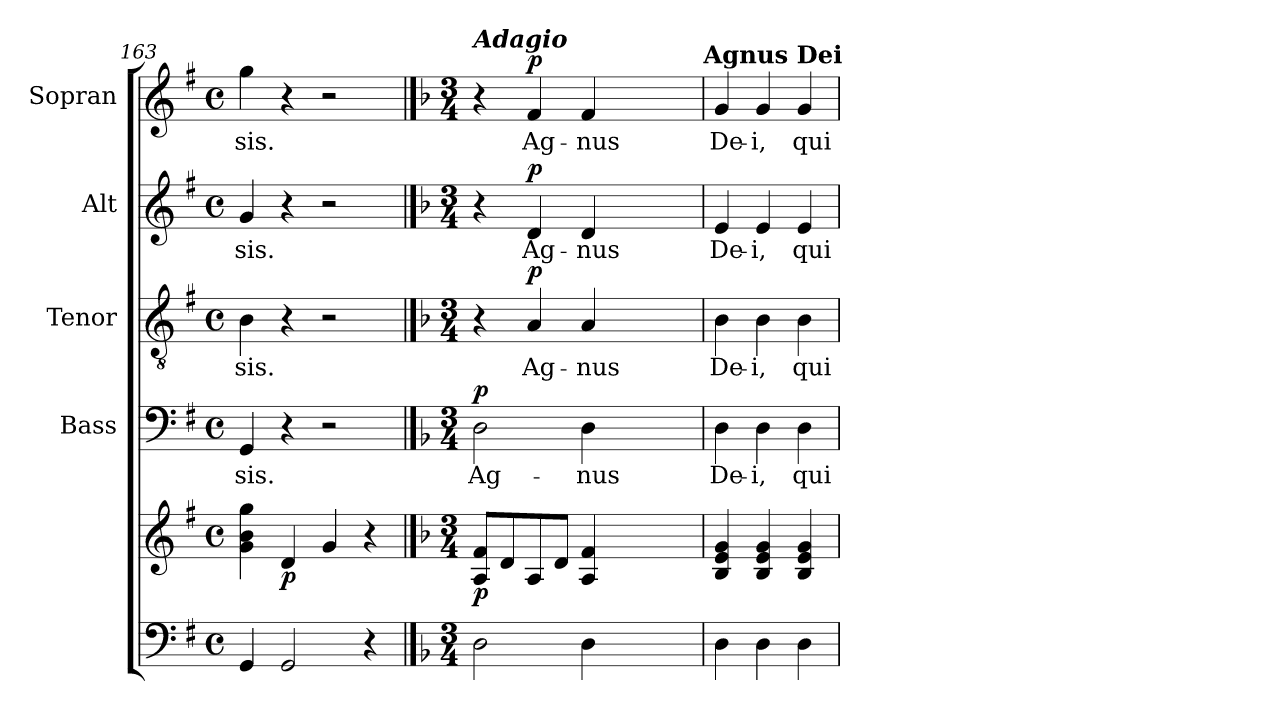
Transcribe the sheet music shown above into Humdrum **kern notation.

**kern	**kern	**dynam	**kern	**text	**dynam	**kern	**text	**dynam	**kern	**text	**dynam	**kern	**text	**dynam
*part5	*part5	*part5	*part4	*part4	*part4	*part3	*part3	*part3	*part2	*part2	*part2	*part1	*part1	*part1
*staff6	*staff5	*staff5/6	*staff4	*staff4	*staff4	*staff3	*staff3	*staff3	*staff2	*staff2	*staff2	*staff1	*staff1	*staff1
*	*	*	*I"Bass	*	*	*I"Tenor	*	*	*I"Alt	*	*	*I"Sopran	*	*
*	*	*	*I'B.	*	*	*I'T.	*	*	*I'A.	*	*	*I'S.	*	*
*clefF4	*clefG2	*	*clefF4	*	*	*clefGv2	*	*	*clefG2	*	*	*clefG2	*	*
*k[f#]	*k[f#]	*	*k[f#]	*	*	*k[f#]	*	*	*k[f#]	*	*	*k[f#]	*	*
*G:	*G:	*	*G:	*	*	*G:	*	*	*G:	*	*	*G:	*	*
*M4/4	*M4/4	*	*M4/4	*	*	*M4/4	*	*	*M4/4	*	*	*M4/4	*	*
*met(c)	*met(c)	*	*met(c)	*	*	*met(c)	*	*	*met(c)	*	*	*met(c)	*	*
=163	=163	=163	=163	=163	=163	=163	=163	=163	=163	=163	=163	=163	=163	=163
!	!	!	!	!LO:LY:b	!	!	!LO:LY:b	!	!	!LO:LY:b	!	!	!LO:LY:b	!
4GG/	4g\ 4b\ 4gg\	.	4GG/	-sis.	.	4B\	-sis.	.	4g/	-sis.	.	4gg\	-sis.	.
!	!	!LO:DY:b	!	!	!	!	!	!	!	!	!	!	!	!
2GG/	4d/	p	4r	.	.	4r	.	.	4r	.	.	4r	.	.
.	4g/	.	2r	.	.	2r	.	.	2r	.	.	2r	.	.
4r	4r	.	.	.	.	.	.	.	.	.	.	.	.	.
!!LO:PB:g=z
==164	==164	==164	==164	==164	==164	==164	==164	==164	==164	==164	==164	==164	==164	==164
*k[b-]	*k[b-]	*	*k[b-]	*	*	*k[b-]	*	*	*k[b-]	*	*	*k[b-]	*	*
*F:	*F:	*	*F:	*	*	*F:	*	*	*F:	*	*	*F:	*	*
*M3/4	*M3/4	*	*M3/4	*	*	*M3/4	*	*	*M3/4	*	*	*M3/4	*	*
!	!	!	!	!	!	!	!	!	!	!	!	!LO:TX:a:Bi:t=Adagio	!	!
!	!	!LO:DY:b	!	!LO:LY:b	!LO:DY:a	!	!	!	!	!	!	!	!	!
2D\	8A/ 8f/L	p	2D\	Ag-	p	4r	.	.	4r	.	.	4r	.	.
.	8d/	.	.	.	.	.	.	.	.	.	.	.	.	.
!	!	!	!	!	!	!	!LO:LY:b	!LO:DY:a	!	!LO:LY:b	!LO:DY:a	!	!LO:LY:b	!LO:DY:a
.	8A/	.	.	.	.	4A/	Ag-	p	4d/	Ag-	p	4f/	Ag-	p
.	8d/J	.	.	.	.	.	.	.	.	.	.	.	.	.
!	!	!	!	!LO:LY:b	!	!	!LO:LY:b	!	!	!LO:LY:b	!	!	!LO:LY:b	!
4D\	4A/ 4f/	.	4D\	-nus	.	4A/	-nus	.	4d/	-nus	.	4f/	-nus	.
2.ryy	2.ryy	.	2.ryy	.	.	2.ryy	.	.	2.ryy	.	.	2.ryy	.	.
!	!	!	!	!	!	!	!	!	!	!	!	!LO:TX:a:B:t=Agnus Dei	!	!
=165	=165	=165	=165	=165	=165	=165	=165	=165	=165	=165	=165	=165	=165	=165
!	!	!	!	!LO:LY:b	!	!	!LO:LY:b	!	!	!LO:LY:b	!	!	!LO:LY:b	!
4D\	4B-/ 4e/ 4g/	.	4D\	De-	.	4B-\	De-	.	4e/	De-	.	4g/	De-	.
!	!	!	!	!LO:LY:b	!	!	!LO:LY:b	!	!	!LO:LY:b	!	!	!LO:LY:b	!
4D\	4B-/ 4e/ 4g/	.	4D\	-i,	.	4B-\	-i,	.	4e/	-i,	.	4g/	-i,	.
!	!	!	!	!LO:LY:b	!	!	!LO:LY:b	!	!	!LO:LY:b	!	!	!LO:LY:b	!
4D\	4B-/ 4e/ 4g/	.	4D\	qui	.	4B-\	qui	.	4e/	qui	.	4g/	qui	.
=	=	=	=	=	=	=	=	=	=	=	=	=	=	=
*-	*-	*-	*-	*-	*-	*-	*-	*-	*-	*-	*-	*-	*-	*-
